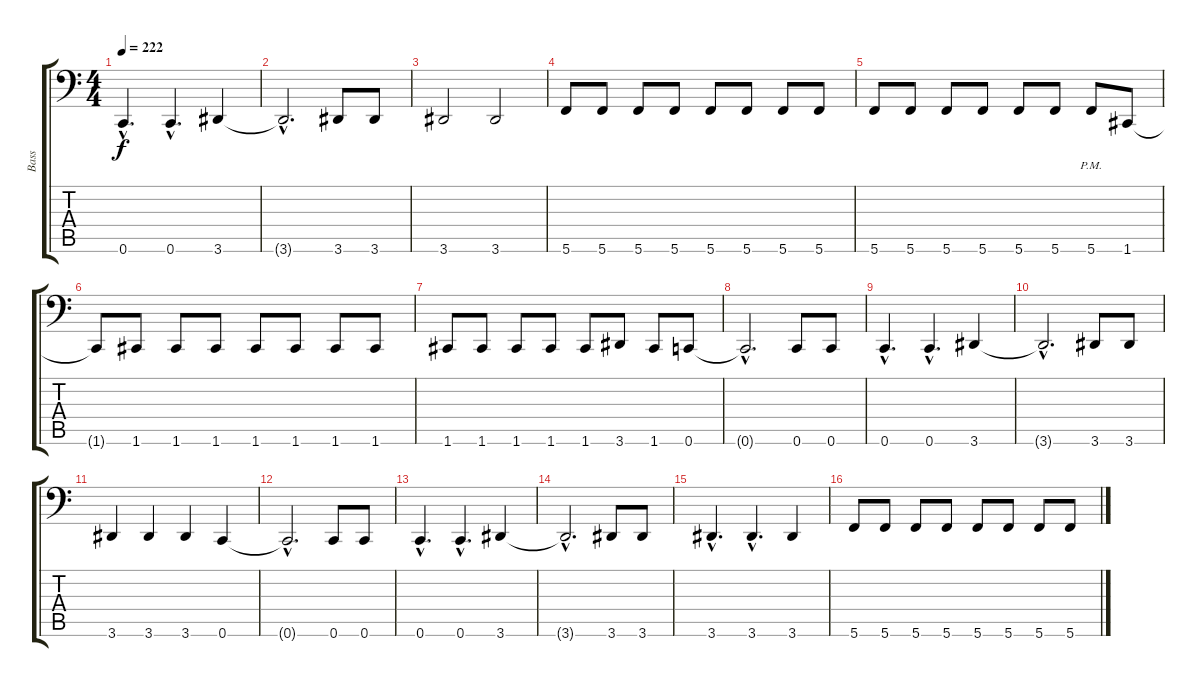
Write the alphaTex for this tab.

\track ("Bass" "Bass") {instrument electricbasspick}
\staff {score tabs}
\tuning (C3 G2 Eb2 Bb1 F1 C1) {hide}
\ts (4 4)
\tempo 222
\clef f4
\ks c
0.6{hac}.4{d dy f} 0.6{hac}.4{d} 3.6.4 |
3.6{hac t}.2{d} 3.6.8 3.6.8 |
3.6.2 3.6.2 |
5.6.8 5.6.8 5.6.8 5.6.8 5.6.8 5.6.8 5.6.8 5.6.8 |
5.6.8 5.6.8 5.6.8 5.6.8 5.6.8 5.6.8 5.6{pm}.8 1.6.8 |
1.6{t}.8 1.6.8 1.6.8 1.6.8 1.6.8 1.6.8 1.6.8 1.6.8 |
1.6.8 1.6.8 1.6.8 1.6.8 1.6.8 3.6.8 1.6.8 0.6.8 |
0.6{hac t}.2{d} 0.6.8 0.6.8 |
0.6{hac}.4{d} 0.6{hac}.4{d} 3.6.4 |
3.6{hac t}.2{d} 3.6.8 3.6.8 |
3.6.4 3.6.4 3.6.4 0.6.4 |
0.6{hac t}.2{d} 0.6.8 0.6.8 |
0.6{hac}.4{d} 0.6{hac}.4{d} 3.6.4 |
3.6{hac t}.2{d} 3.6.8 3.6.8 |
3.6{hac}.4{d} 3.6{hac}.4{d} 3.6.4 |
5.6.8 5.6.8 5.6.8 5.6.8 5.6.8 5.6.8 5.6.8 5.6.8
